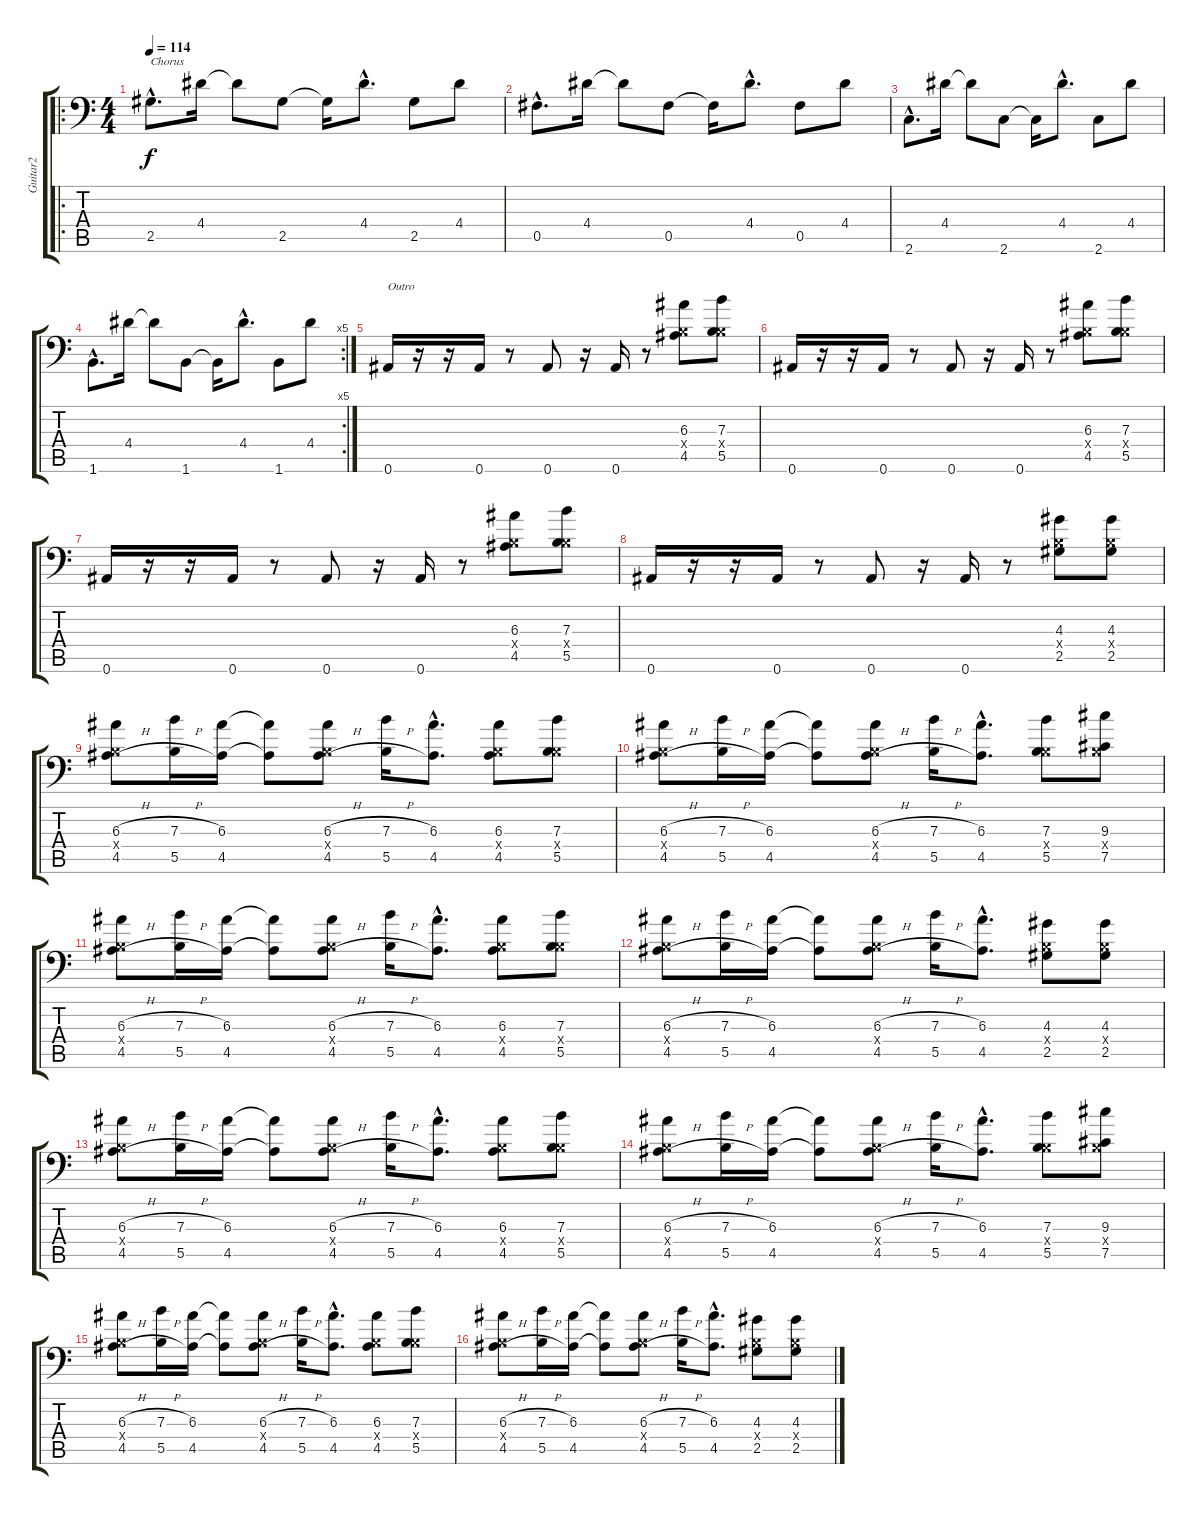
\track ("Guitar2" "Guitar2") {instrument overdrivenguitar}
\staff {score tabs}
\tuning (Db4 Ab3 E3 B2 Gb2 Bb1) {hide}
\ro
\ts (4 4)
\tempo 114
\clef f4
\ks c
2.5{hac}.8{d txt "Chorus" dy f} 4.4.16 4.4{t}.8 2.5.8 2.5{t}.16 4.4{hac}.8{d} 2.5.8 4.4.8 |
0.5{hac}.8{d} 4.4.16 4.4{t}.8 0.5.8 0.5{t}.16 4.4{hac}.8{d} 0.5.8 4.4.8 |
2.6{hac}.8{d} 4.4.16 4.4{t}.8 2.6.8 2.6{t}.16 4.4{hac}.8{d} 2.6.8 4.4.8 |
\rc 5
1.6{hac}.8{d} 4.4.16 4.4{t}.8 1.6.8 1.6{t}.16 4.4{hac}.8{d} 1.6.8 4.4.8 |
0.6.16{txt "Outro"} r.16 r.16 0.6.16 r.8 0.6.8 r.16 0.6.16 r.8 (6.3 0.4{x} 4.5).8 (7.3 0.4{x} 5.5).8 |
0.6.16 r.16 r.16 0.6.16 r.8 0.6.8 r.16 0.6.16 r.8 (6.3 0.4{x} 4.5).8 (7.3 0.4{x} 5.5).8 |
0.6.16 r.16 r.16 0.6.16 r.8 0.6.8 r.16 0.6.16 r.8 (6.3 0.4{x} 4.5).8 (7.3 0.4{x} 5.5).8 |
0.6.16 r.16 r.16 0.6.16 r.8 0.6.8 r.16 0.6.16 r.8 (4.3 0.4{x} 2.5).8 (4.3 0.4{x} 2.5).8 |
(6.3{h} 0.4{x} 4.5{h}).8 (7.3{h} 5.5{h}).16 (6.3 4.5).16 (6.3{t} 4.5{t}).8 (6.3{h} 0.4{x} 4.5{h}).8 (7.3{h} 5.5{h}).16 (6.3{hac} 4.5{hac}).8{d} (6.3 0.4{x} 4.5).8 (7.3 0.4{x} 5.5).8 |
(6.3{h} 0.4{x} 4.5{h}).8 (7.3{h} 5.5{h}).16 (6.3 4.5).16 (6.3{t} 4.5{t}).8 (6.3{h} 0.4{x} 4.5{h}).8 (7.3{h} 5.5{h}).16 (6.3{hac} 4.5{hac}).8{d} (7.3 0.4{x} 5.5).8 (9.3 0.4{x} 7.5).8 |
(6.3{h} 0.4{x} 4.5{h}).8 (7.3{h} 5.5{h}).16 (6.3 4.5).16 (6.3{t} 4.5{t}).8 (6.3{h} 0.4{x} 4.5{h}).8 (7.3{h} 5.5{h}).16 (6.3{hac} 4.5{hac}).8{d} (6.3 0.4{x} 4.5).8 (7.3 0.4{x} 5.5).8 |
(6.3{h} 0.4{x} 4.5{h}).8 (7.3{h} 5.5{h}).16 (6.3 4.5).16 (6.3{t} 4.5{t}).8 (6.3{h} 0.4{x} 4.5{h}).8 (7.3{h} 5.5{h}).16 (6.3{hac} 4.5{hac}).8{d} (4.3 0.4{x} 2.5).8 (4.3 0.4{x} 2.5).8 |
(6.3{h} 0.4{x} 4.5{h}).8 (7.3{h} 5.5{h}).16 (6.3 4.5).16 (6.3{t} 4.5{t}).8 (6.3{h} 0.4{x} 4.5{h}).8 (7.3{h} 5.5{h}).16 (6.3{hac} 4.5{hac}).8{d} (6.3 0.4{x} 4.5).8 (7.3 0.4{x} 5.5).8 |
(6.3{h} 0.4{x} 4.5{h}).8 (7.3{h} 5.5{h}).16 (6.3 4.5).16 (6.3{t} 4.5{t}).8 (6.3{h} 0.4{x} 4.5{h}).8 (7.3{h} 5.5{h}).16 (6.3{hac} 4.5{hac}).8{d} (7.3 0.4{x} 5.5).8 (9.3 0.4{x} 7.5).8 |
(6.3{h} 0.4{x} 4.5{h}).8 (7.3{h} 5.5{h}).16 (6.3 4.5).16 (6.3{t} 4.5{t}).8 (6.3{h} 0.4{x} 4.5{h}).8 (7.3{h} 5.5{h}).16 (6.3{hac} 4.5{hac}).8{d} (6.3 0.4{x} 4.5).8 (7.3 0.4{x} 5.5).8 |
(6.3{h} 0.4{x} 4.5{h}).8 (7.3{h} 5.5{h}).16 (6.3 4.5).16 (6.3{t} 4.5{t}).8 (6.3{h} 0.4{x} 4.5{h}).8 (7.3{h} 5.5{h}).16 (6.3{hac} 4.5{hac}).8{d} (4.3 0.4{x} 2.5).8 (4.3 0.4{x} 2.5).8
